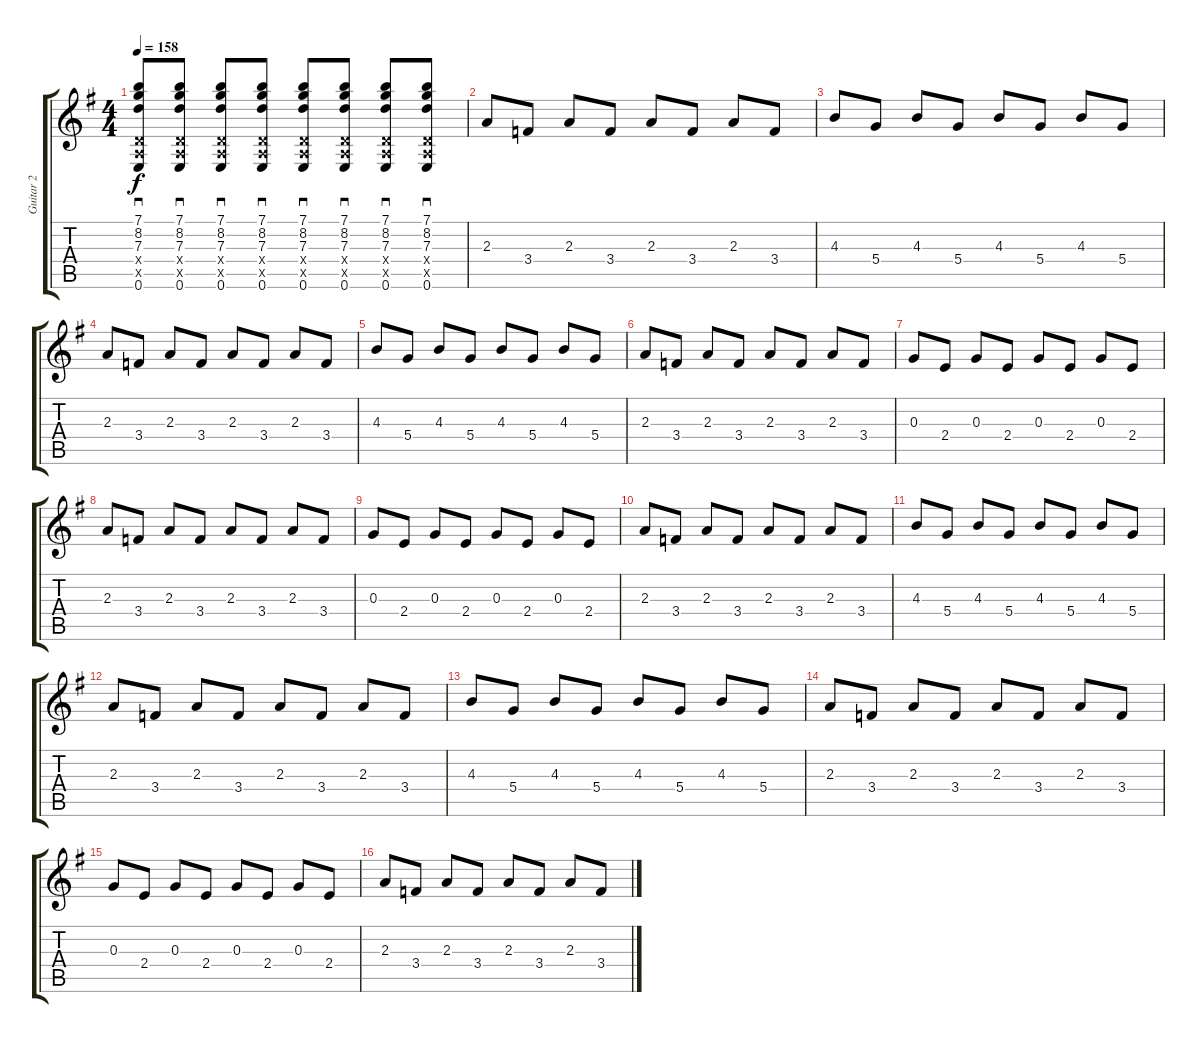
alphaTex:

\track ("Guitar 2" "Guitar 2") {instrument electricguitarclean}
\staff {score tabs}
\tuning (E4 B3 G3 D3 A2 E2) {hide}
\ts (4 4)
\tempo 158
\clef g2
\ks g
(7.1 8.2 7.3 0.4{x} 0.5{x} 0.6).8{sd dy f} (7.1 8.2 7.3 0.4{x} 0.5{x} 0.6).8{sd} (7.1 8.2 7.3 0.4{x} 0.5{x} 0.6).8{sd} (7.1 8.2 7.3 0.4{x} 0.5{x} 0.6).8{sd} (7.1 8.2 7.3 0.4{x} 0.5{x} 0.6).8{sd} (7.1 8.2 7.3 0.4{x} 0.5{x} 0.6).8{sd} (7.1 8.2 7.3 0.4{x} 0.5{x} 0.6).8{sd} (7.1 8.2 7.3 0.4{x} 0.5{x} 0.6).8{sd} |
2.3.8 3.4.8 2.3.8 3.4.8 2.3.8 3.4.8 2.3.8 3.4.8 |
4.3.8 5.4.8 4.3.8 5.4.8 4.3.8 5.4.8 4.3.8 5.4.8 |
2.3.8 3.4.8 2.3.8 3.4.8 2.3.8 3.4.8 2.3.8 3.4.8 |
4.3.8 5.4.8 4.3.8 5.4.8 4.3.8 5.4.8 4.3.8 5.4.8 |
2.3.8 3.4.8 2.3.8 3.4.8 2.3.8 3.4.8 2.3.8 3.4.8 |
0.3.8 2.4.8 0.3.8 2.4.8 0.3.8 2.4.8 0.3.8 2.4.8 |
2.3.8 3.4.8 2.3.8 3.4.8 2.3.8 3.4.8 2.3.8 3.4.8 |
0.3.8 2.4.8 0.3.8 2.4.8 0.3.8 2.4.8 0.3.8 2.4.8 |
2.3.8 3.4.8 2.3.8 3.4.8 2.3.8 3.4.8 2.3.8 3.4.8 |
4.3.8 5.4.8 4.3.8 5.4.8 4.3.8 5.4.8 4.3.8 5.4.8 |
2.3.8 3.4.8 2.3.8 3.4.8 2.3.8 3.4.8 2.3.8 3.4.8 |
4.3.8 5.4.8 4.3.8 5.4.8 4.3.8 5.4.8 4.3.8 5.4.8 |
2.3.8 3.4.8 2.3.8 3.4.8 2.3.8 3.4.8 2.3.8 3.4.8 |
0.3.8 2.4.8 0.3.8 2.4.8 0.3.8 2.4.8 0.3.8 2.4.8 |
2.3.8 3.4.8 2.3.8 3.4.8 2.3.8 3.4.8 2.3.8 3.4.8
